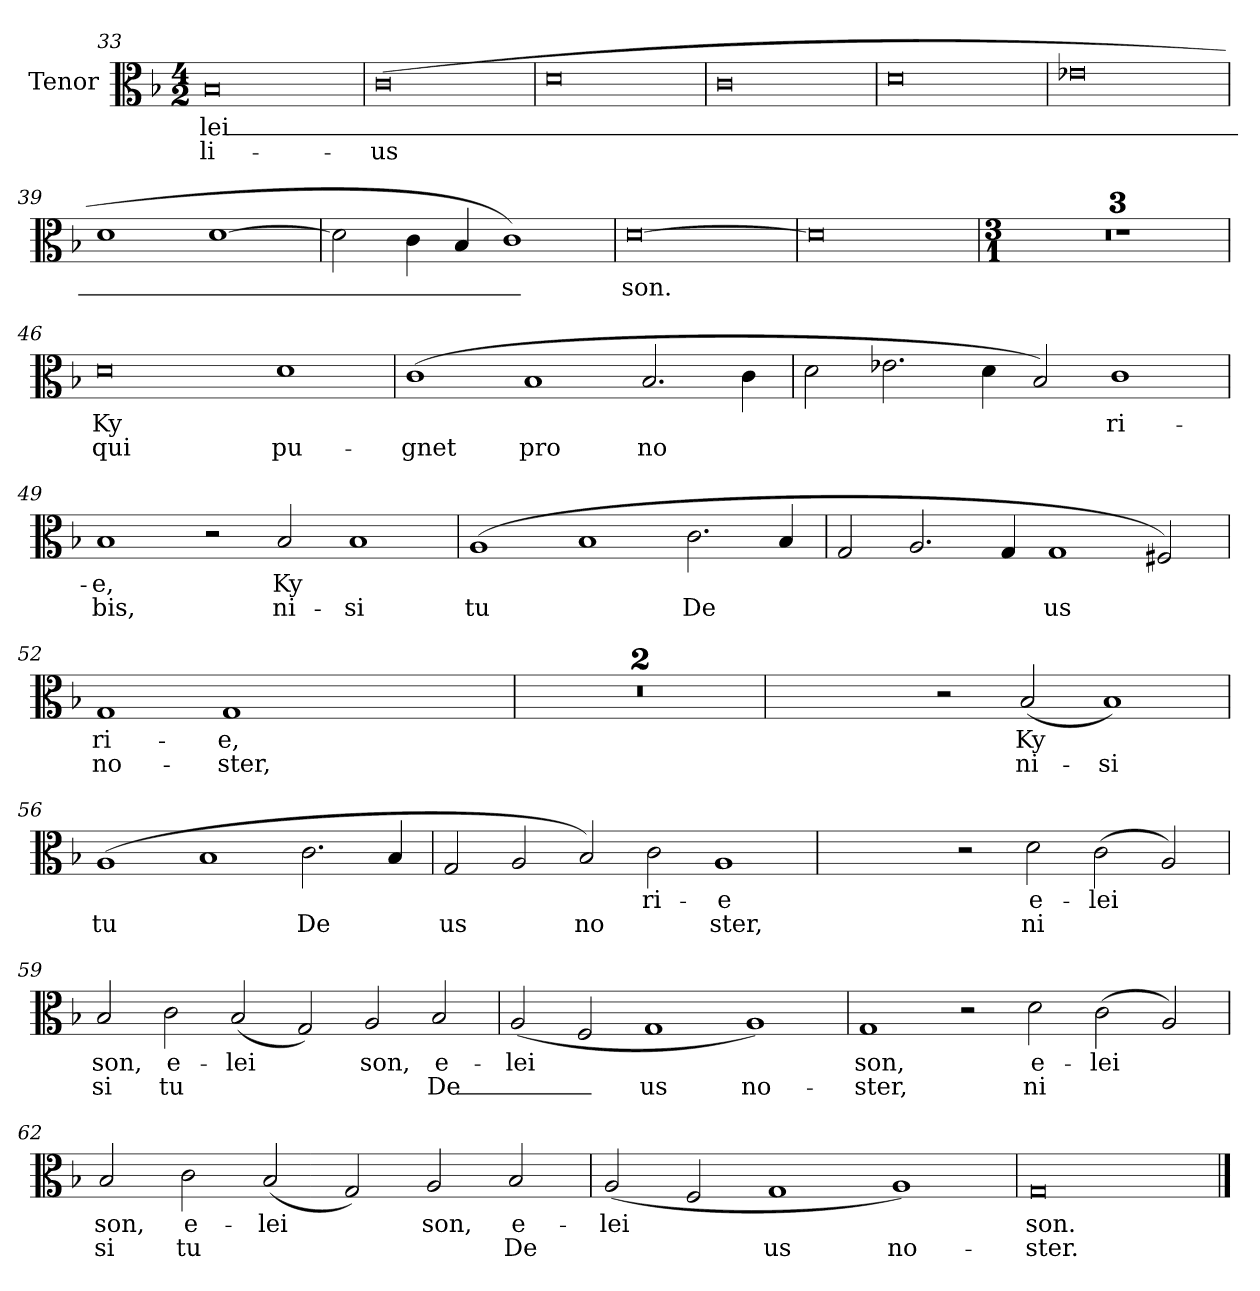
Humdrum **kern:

**kern	**text	**text
*part1	*part1	*part1
*staff1	*staff1	*staff1
*I"Tenor	*	*
*I'T	*	*
*clefC3	*	*
*k[b-]	*	*
*M4/2	*	*
=33	=33	=33
!	!LO:LY:b	!LO:LY:b
0B-	lei_-	li-
!!LO:LB:g=z
=34	=34	=34
!	!	!LO:LY:b
(0c	.	us
=35	=35	=35
0d	.	.
=36	=36	=36
0c	.	.
=37	=37	=37
0d	.	.
=38	=38	=38
0e-X	.	.
=39	=39	=39
1d	.	.
[1d	.	.
=40	=40	=40
2d\]	.	.
4c\	.	.
4B-/	.	.
1c)	.	.
!!LO:LB:g=z
=41	=41	=41
!	!LO:LY:b	!
[0d	son.	.
=42	=42	=42
0d]	.	.
!!LO:LB:g=z
=43	=43	=43
*M3/1	*	*
0.r	.	.
=44	=44	=44
0.r	.	.
=45	=45	=45
0.r	.	.
=46	=46	=46
!	!LO:LY:b	!LO:LY:b
0d	Ky	qui
!	!	!LO:LY:b
1d	.	pu-
=47	=47	=47
!	!	!LO:LY:b
(1c	.	gnet
!	!	!LO:LY:b
1B-	.	pro
!	!	!LO:LY:b
2.B-/	.	no
4c\	.	.
!!LO:LB:g=z
=48	=48	=48
2d\	.	.
2.e-X\	.	.
4d\	.	.
2B-/)	.	.
!	!LO:LY:b	!
1c	ri-	.
=49	=49	=49
!	!LO:LY:b	!LO:LY:b
1B-	e,	bis,
2r	.	.
!	!LO:LY:b	!LO:LY:b
2B-/	Ky	ni-
!	!	!LO:LY:b
1B-	.	si
!!LO:PB:g=z
=50	=50	=50
!	!	!LO:LY:b
(1A	.	tu
1B-	.	.
!	!	!LO:LY:b
2.c\	.	De
4B-/	.	.
=51	=51	=51
2G/	.	.
2.A/	.	.
4G/	.	.
!	!	!LO:LY:b
1G	.	us
2F#X/)	.	.
=52	=52	=52
!	!LO:LY:b	!LO:LY:b
1G	ri-	no-
!	!LO:LY:b	!LO:LY:b
1G	e,	ster,
2ryy	.	.
2ryy	.	.
=53	=53	=53
0.ryy	.	.
!!LO:LB:g=z
=54	=54	=54
0.ryy	.	.
=55	=55	=55
2ryy	.	.
2ryy	.	.
2r	.	.
!	!LO:LY:b	!LO:LY:b
(2B-/	Ky	ni-
!	!	!LO:LY:b
1B-)	.	si
!!LO:LB:g=z
=56	=56	=56
!	!	!LO:LY:b
(1A	.	tu
1B-	.	.
!	!	!LO:LY:b
2.c\	.	De
4B-/	.	.
=57	=57	=57
!	!	!LO:LY:b
2G/	.	us
2A/	.	.
!	!	!LO:LY:b
2B-/)	.	no
!	!LO:LY:b	!
2c\	ri-	.
!	!LO:LY:b	!LO:LY:b
1A	e	ster,
=58	=58	=58
2ryy	.	.
2ryy	.	.
2r	.	.
!	!LO:LY:b	!LO:LY:b
2d\	e-	ni
!	!LO:LY:b	!
(2c\	lei	.
2A/)	.	.
!!LO:LB:g=z
=59	=59	=59
!	!LO:LY:b	!LO:LY:b
2B-/	son,	si
!	!LO:LY:b	!LO:LY:b
2c\	e-	tu
!	!LO:LY:b	!
(2B-/	lei	.
2G/)	.	.
!	!LO:LY:b	!
2A/	son,	.
!	!LO:LY:b	!LO:LY:b
2B-/	e-	De_-
!!LO:LB:g=z
=60	=60	=60
!	!LO:LY:b	!
(2A/	lei	.
2F/	.	.
!	!	!LO:LY:b
1G	.	us
!	!	!LO:LY:b
1A)	.	no-
=61	=61	=61
!	!LO:LY:b	!LO:LY:b
1G	son,	ster,
2r	.	.
!	!LO:LY:b	!LO:LY:b
2d\	e-	ni
!	!LO:LY:b	!
(2c\	lei	.
2A/)	.	.
=62	=62	=62
!	!LO:LY:b	!LO:LY:b
2B-/	son,	si
!	!LO:LY:b	!LO:LY:b
2c\	e-	tu
!	!LO:LY:b	!
(2B-/	lei	.
2G/)	.	.
!	!LO:LY:b	!
2A/	son,	.
!	!LO:LY:b	!LO:LY:b
2B-/	e-	De
!!LO:LB:g=z
=63	=63	=63
!	!LO:LY:b	!
(2A/	lei	.
2F/	.	.
!	!	!LO:LY:b
1G	.	us
!	!	!LO:LY:b
1A)	.	no-
=64	=64	=64
!	!LO:LY:b	!LO:LY:b
0G	son.	ster.
==	==	==
*-	*-	*-
